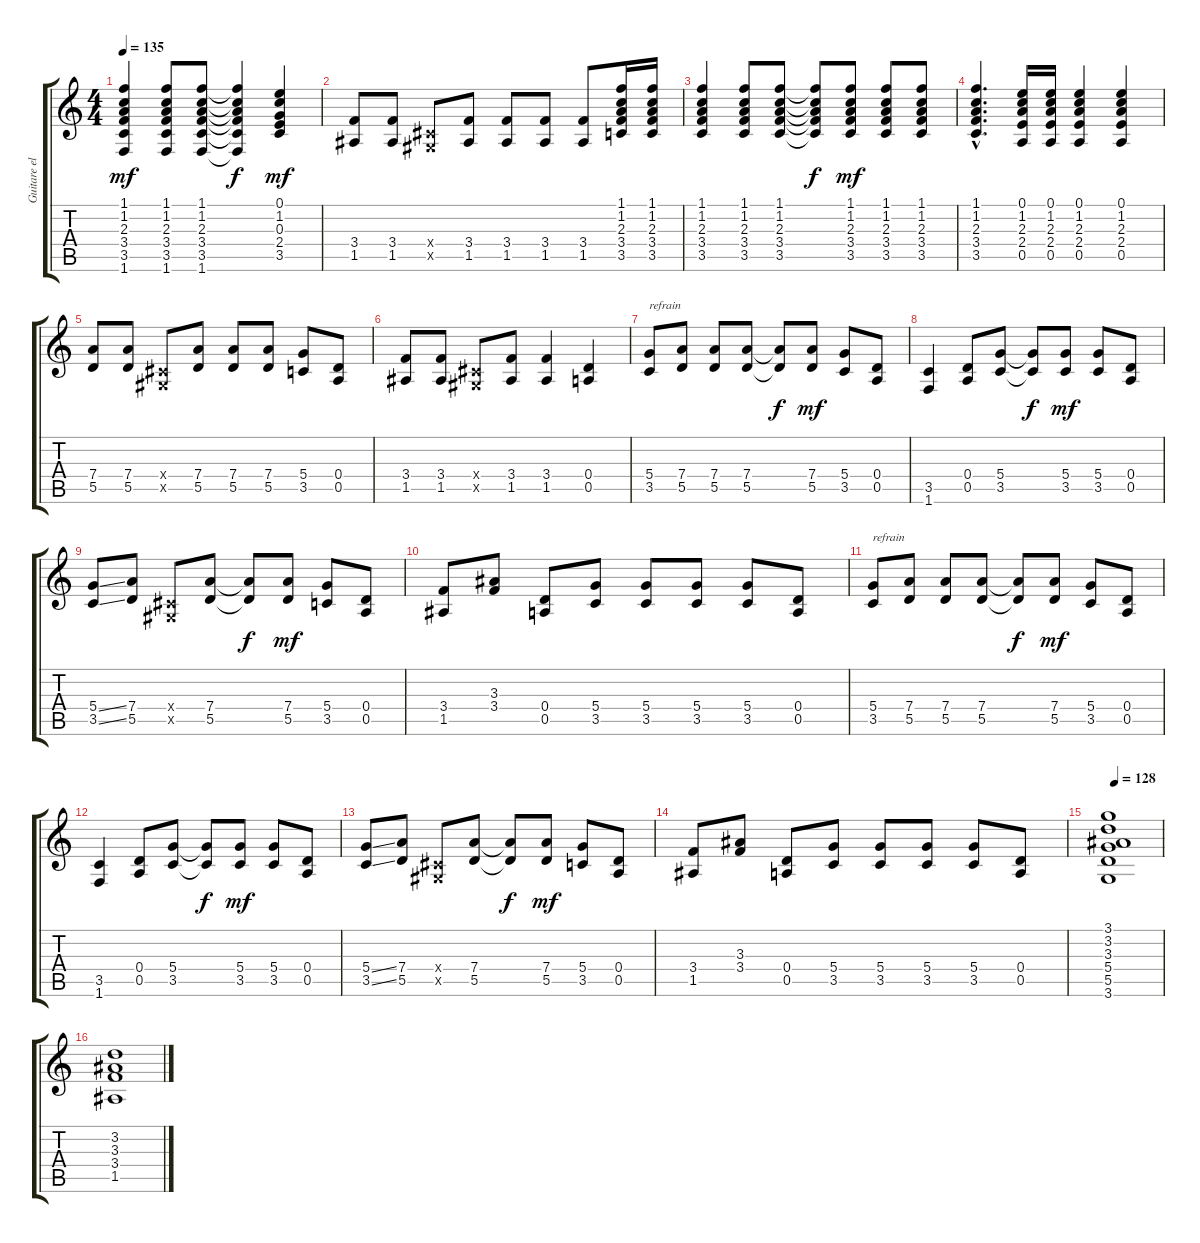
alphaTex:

\track ("Guitare elec 2" "Guitare el") {instrument electricguitarclean}
\staff {score tabs}
\tuning (E4 B3 G3 D3 A2 E2) {hide}
\ts (4 4)
\tempo 135
\clef g2
\ks c
(1.1 1.2 2.3 3.4 3.5 1.6).4{dy mf} (1.1 1.2 2.3 3.4 3.5 1.6).8 (1.1 1.2 2.3 3.4 3.5 1.6).8 (1.1{t} 1.2{t} 2.3{t} 3.4{t} 3.5{t} 1.6{t}).4{dy f} (0.1 1.2 0.3 2.4 3.5).4{dy mf} |
(3.4 1.5).8 (3.4 1.5).8 (-1.4{x} -1.5{x}).8 (3.4 1.5).8 (3.4 1.5).8 (3.4 1.5).8 (3.4 1.5).8 (1.1 1.2 2.3 3.4 3.5).16 (1.1 1.2 2.3 3.4 3.5).16 |
(1.1 1.2 2.3 3.4 3.5).4 (1.1 1.2 2.3 3.4 3.5).8 (1.1 1.2 2.3 3.4 3.5).8 (1.1{t} 1.2{t} 2.3{t} 3.4{t} 3.5{t}).8{dy f} (1.1 1.2 2.3 3.4 3.5).8{dy mf} (1.1 1.2 2.3 3.4 3.5).8 (1.1 1.2 2.3 3.4 3.5).8 |
(1.1{hac} 1.2{hac} 2.3{hac} 3.4{hac} 3.5{hac}).4{d} (0.1 1.2 2.3 2.4 0.5).16 (0.1 1.2 2.3 2.4 0.5).16 (0.1 1.2 2.3 2.4 0.5).4 (0.1 1.2 2.3 2.4 0.5).4 |
(7.4 5.5).8 (7.4 5.5).8 (-1.4{x} -1.5{x}).8 (7.4 5.5).8 (7.4 5.5).8 (7.4 5.5).8 (5.4 3.5).8 (0.4 0.5).8 |
(3.4 1.5).8 (3.4 1.5).8 (-1.4{x} -1.5{x}).8 (3.4 1.5).8 (3.4 1.5).4 (0.4 0.5).4 |
(5.4 3.5).8{txt "refrain"} (7.4 5.5).8 (7.4 5.5).8 (7.4 5.5).8 (7.4{t} 5.5{t}).8{dy f} (7.4 5.5).8{dy mf} (5.4 3.5).8 (0.4 0.5).8 |
(3.5 1.6).4 (0.4 0.5).8 (5.4 3.5).8 (5.4{t} 3.5{t}).8{dy f} (5.4 3.5).8{dy mf} (5.4 3.5).8 (0.4 0.5).8 |
(5.4{ss} 3.5{ss}).8 (7.4 5.5).8 (-1.4{x} -1.5{x}).8 (7.4 5.5).8 (7.4{t} 5.5{t}).8{dy f} (7.4 5.5).8{dy mf} (5.4 3.5).8 (0.4 0.5).8 |
(3.4 1.5).8 (3.3 3.4).8 (0.4 0.5).8 (5.4 3.5).8 (5.4 3.5).8 (5.4 3.5).8 (5.4 3.5).8 (0.4 0.5).8 |
(5.4 3.5).8{txt "refrain"} (7.4 5.5).8 (7.4 5.5).8 (7.4 5.5).8 (7.4{t} 5.5{t}).8{dy f} (7.4 5.5).8{dy mf} (5.4 3.5).8 (0.4 0.5).8 |
(3.5 1.6).4 (0.4 0.5).8 (5.4 3.5).8 (5.4{t} 3.5{t}).8{dy f} (5.4 3.5).8{dy mf} (5.4 3.5).8 (0.4 0.5).8 |
(5.4{ss} 3.5{ss}).8 (7.4 5.5).8 (-1.4{x} -1.5{x}).8 (7.4 5.5).8 (7.4{t} 5.5{t}).8{dy f} (7.4 5.5).8{dy mf} (5.4 3.5).8 (0.4 0.5).8 |
(3.4 1.5).8 (3.3 3.4).8 (0.4 0.5).8 (5.4 3.5).8 (5.4 3.5).8 (5.4 3.5).8 (5.4 3.5).8 (0.4 0.5).8 |
\tempo 128
(3.1 3.2 3.3 5.4 5.5 3.6).1 |
(3.2 3.3 3.4 1.5).1
